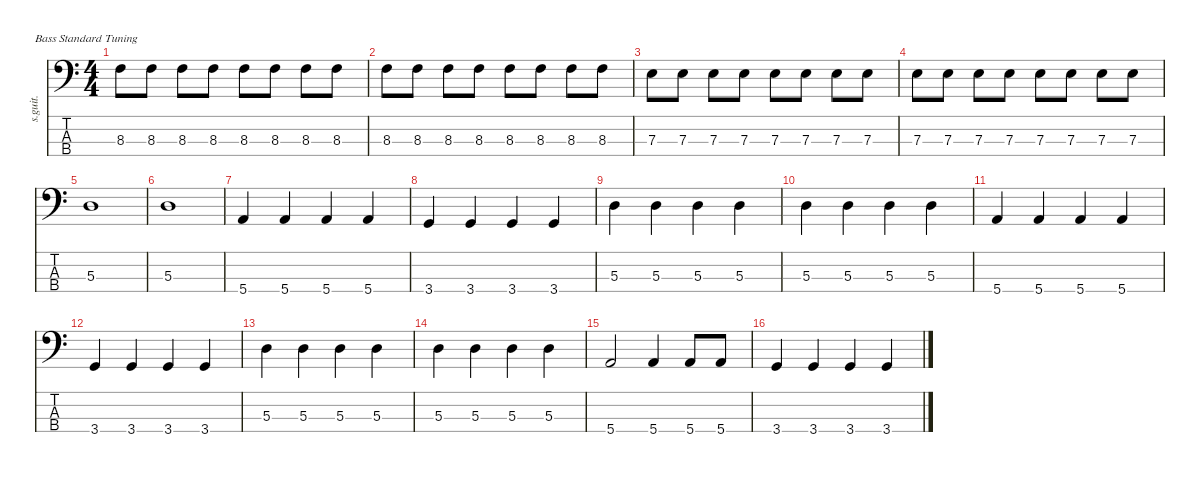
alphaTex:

\defaultSystemsLayout 4
\hideDynamics
\bracketExtendMode nobrackets
\track ("" "s.guit.") {instrument electricbassfinger}
\staff {score tabs}
\tuning (G2 D2 A1 E1)
\ts (4 4)
\tempo (160 hide)
\clef f4
\ks c
8.3.8{dy f} 8.3.8 8.3.8 8.3.8 8.3.8 8.3.8 8.3.8 8.3.8 |
8.3.8 8.3.8 8.3.8 8.3.8 8.3.8 8.3.8 8.3.8 8.3.8 |
7.3.8 7.3.8 7.3.8 7.3.8 7.3.8 7.3.8 7.3.8 7.3.8 |
7.3.8 7.3.8 7.3.8 7.3.8 7.3.8 7.3.8 7.3.8 7.3.8 |
5.3.1 |
5.3.1 |
5.4.4 5.4.4 5.4.4 5.4.4 |
3.4.4 3.4.4 3.4.4 3.4.4 |
5.3.4 5.3.4 5.3.4 5.3.4 |
5.3.4 5.3.4 5.3.4 5.3.4 |
5.4.4 5.4.4 5.4.4 5.4.4 |
3.4.4 3.4.4 3.4.4 3.4.4 |
5.3.4 5.3.4 5.3.4 5.3.4 |
5.3.4 5.3.4 5.3.4 5.3.4 |
5.4.2 5.4.4 5.4.8 5.4.8 |
3.4.4 3.4.4 3.4.4 3.4.4
